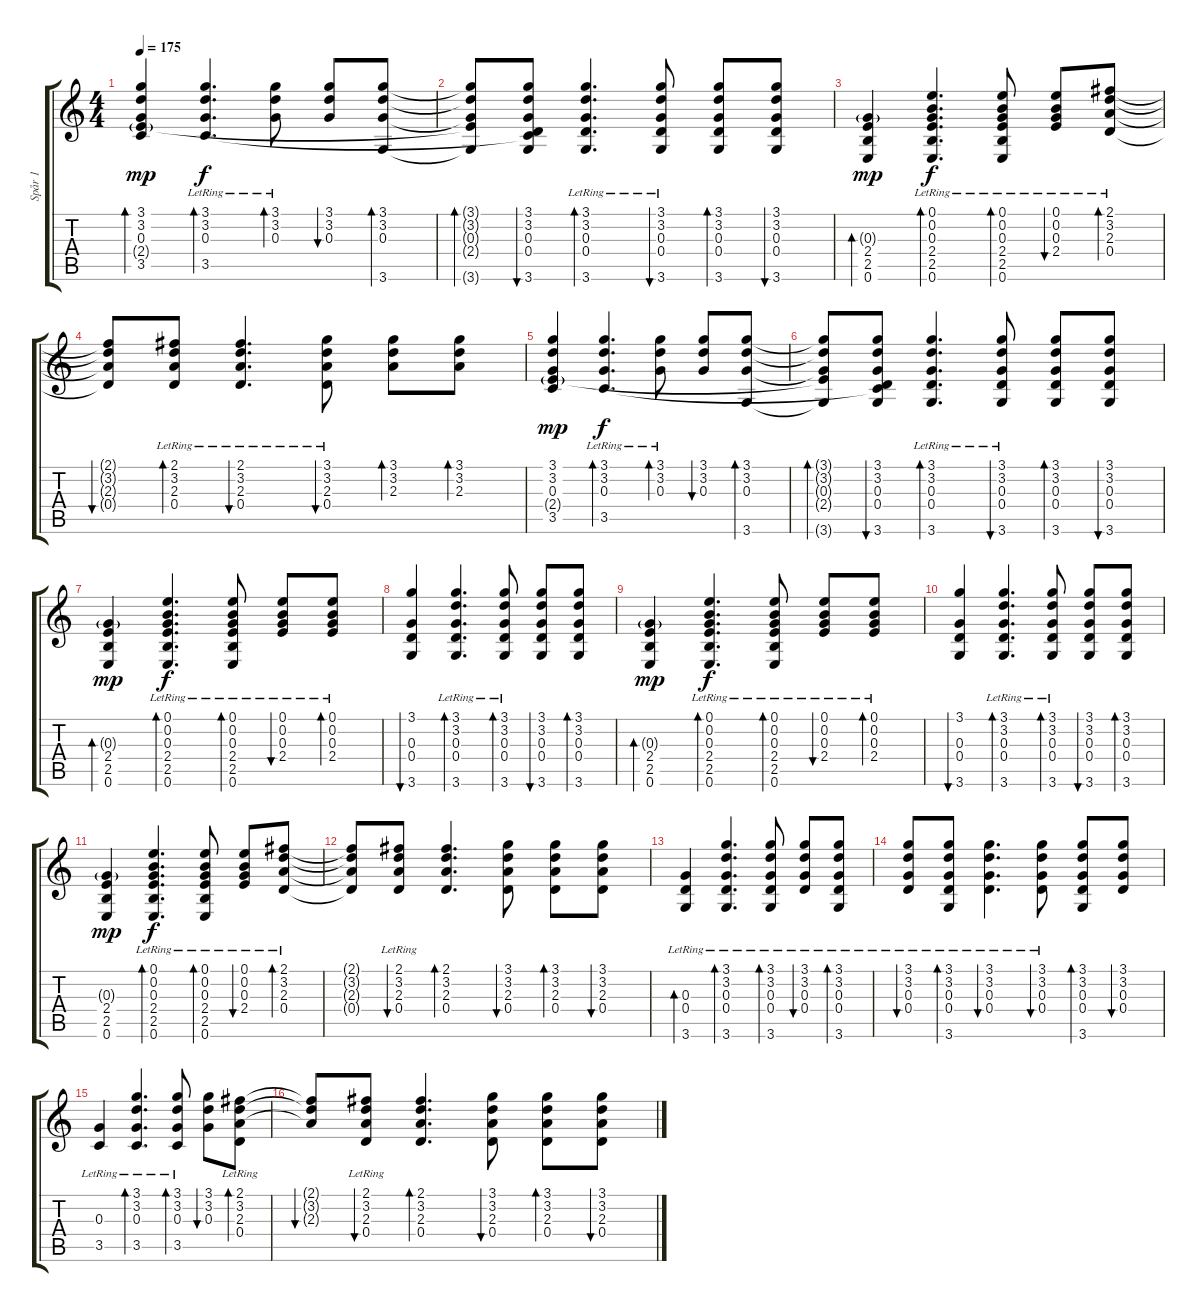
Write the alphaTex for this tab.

\track ("Spår 1" "Spår 1") {instrument acousticguitarsteel}
\staff {score tabs}
\tuning (E4 B3 G3 D3 A2 E2) {hide}
\ts (4 4)
\tempo 175
\clef g2
\ks c
(3.1 3.2 0.3 2.4{g} 3.5).4{bd 60 dy mp} (3.1{lr} 3.2{lr} 0.3{lr} 3.5).4{d bd 60 dy f} (3.1{lr} 3.2{lr} 0.3).8{bd 60} (3.1 3.2 0.3).8{bu 60} (3.1 3.2 0.3 3.6).8{bd 60} |
(3.1{t} 3.2{t} 0.3{t} 2.4{t} 3.6{t}).8{bd 60} (3.1 3.2 0.3 0.4 3.5{t} 3.6).8{bu 60} (3.1{lr} 3.2{lr} 0.3{lr} 0.4{lr} 3.6).4{d bd 60} (3.1{lr} 3.2{lr} 0.3{lr} 0.4{lr} 3.6).8{bu 60} (3.1 3.2 0.3 0.4 3.6).8{bd 60} (3.1 3.2 0.3 0.4 3.6).8{bu 60} |
(0.3{g} 2.4 2.5 0.6).4{bd 60 dy mp} (0.1{lr} 0.2{lr} 0.3{lr} 2.4{lr} 2.5 0.6).4{d bd 60 dy f} (0.1{lr} 0.2{lr} 0.3{lr} 2.4{lr} 2.5 0.6).8{bd 60} (0.1{lr} 0.2{lr} 0.3{lr} 2.4).8{bu 60} (2.1{lr} 3.2{lr} 2.3{lr} 0.4).8{bd 60} |
(2.1{t} 3.2{t} 2.3{t} 0.4{t}).8{bu 60} (2.1{lr} 3.2{lr} 2.3{lr} 0.4{lr}).8{bd 60} (2.1{lr} 3.2{lr} 2.3{lr} 0.4).4{d bu 60} (3.1{lr} 3.2{lr} 2.3 0.4).8{bu 60} (3.1 3.2 2.3).8{bd 60} (3.1 3.2 2.3).8{bd 60} |
(3.1 3.2 0.3 2.4{g} 3.5).4{dy mp} (3.1{lr} 3.2{lr} 0.3{lr} 3.5).4{d bd 60 dy f} (3.1{lr} 3.2{lr} 0.3).8{bd 60} (3.1 3.2 0.3).8{bu 60} (3.1 3.2 0.3 3.6).8{bd 60} |
(3.1{t} 3.2{t} 0.3{t} 2.4{t} 3.6{t}).8{bd 60} (3.1 3.2 0.3 0.4 3.5{t} 3.6).8{bu 60} (3.1{lr} 3.2{lr} 0.3{lr} 0.4{lr} 3.6).4{d bd 60} (3.1{lr} 3.2{lr} 0.3{lr} 0.4{lr} 3.6).8{bu 60} (3.1 3.2 0.3 0.4 3.6).8{bd 60} (3.1 3.2 0.3 0.4 3.6).8{bu 60} |
(0.3{g} 2.4 2.5 0.6).4{bd 60 dy mp} (0.1{lr} 0.2{lr} 0.3{lr} 2.4{lr} 2.5 0.6).4{d bd 60 dy f} (0.1{lr} 0.2{lr} 0.3{lr} 2.4{lr} 2.5 0.6).8{bd 60} (0.1{lr} 0.2{lr} 0.3{lr} 2.4{lr}).8{bu 60} (0.1{lr} 0.2{lr} 0.3{lr} 2.4{lr}).8{bd 60} |
(3.1 0.3 0.4 3.6).4{bu 60} (3.1{lr} 3.2{lr} 0.3{lr} 0.4{lr} 3.6).4{d bd 60} (3.1{lr} 3.2{lr} 0.3{lr} 0.4{lr} 3.6).8{bd 60} (3.1 3.2 0.3 0.4 3.6).8{bu 60} (3.1 3.2 0.3 0.4 3.6).8{bd 60} |
(0.3{g} 2.4 2.5 0.6).4{bd 60 dy mp} (0.1{lr} 0.2{lr} 0.3{lr} 2.4{lr} 2.5 0.6).4{d bd 60 dy f} (0.1{lr} 0.2{lr} 0.3{lr} 2.4{lr} 2.5 0.6).8{bd 60} (0.1{lr} 0.2{lr} 0.3{lr} 2.4).8{bu 60} (0.1{lr} 0.2{lr} 0.3{lr} 2.4).8{bd 60} |
(3.1 0.3 0.4 3.6).4{bu 60} (3.1{lr} 3.2{lr} 0.3{lr} 0.4{lr} 3.6).4{d bd 60} (3.1{lr} 3.2{lr} 0.3{lr} 0.4{lr} 3.6).8{bd 60} (3.1 3.2 0.3 0.4 3.6).8{bu 60} (3.1 3.2 0.3 0.4 3.6).8{bd 60} |
(0.3{g} 2.4 2.5 0.6).4{dy mp} (0.1{lr} 0.2{lr} 0.3{lr} 2.4{lr} 2.5 0.6).4{d bd 60 dy f} (0.1{lr} 0.2{lr} 0.3{lr} 2.4{lr} 2.5 0.6).8{bd 60} (0.1{lr} 0.2{lr} 0.3{lr} 2.4).8{bu 60} (2.1{lr} 3.2{lr} 2.3{lr} 0.4).8{bd 60} |
(2.1{t} 3.2{t} 2.3{t} 0.4{t}).8 (2.1{lr} 3.2{lr} 2.3{lr} 0.4{lr}).8{bu 60} (2.1 3.2 2.3 0.4).4{d bd 60} (3.1 3.2 2.3 0.4).8{bu 60} (3.1 3.2 2.3 0.4).8{bd 60} (3.1 3.2 2.3 0.4).8{bu 60} |
(0.3 0.4 3.6{lr}).4{bd 60} (3.1{lr} 3.2{lr} 0.3{lr} 0.4{lr} 3.6{lr}).4{d bd 60} (3.1{lr} 3.2{lr} 0.3{lr} 0.4{lr} 3.6{lr}).8{bd 60} (3.1{lr} 3.2{lr} 0.3{lr} 0.4).8{bu 60} (3.1{lr} 3.2{lr} 0.3{lr} 0.4{lr} 3.6{lr}).8{bd 60} |
(3.1{lr} 3.2{lr} 0.3{lr} 0.4{lr}).8{bu 60} (3.1{lr} 3.2{lr} 0.3{lr} 0.4{lr} 3.6{lr}).8{bd 60} (3.1{lr} 3.2{lr} 0.3{lr} 0.4{lr}).4{d bu 60} (3.1{lr} 3.2{lr} 0.3{lr} 0.4{lr}).8{bu 60} (3.1 3.2 0.3 0.4 3.6).8{bd 60} (3.1 3.2 0.3 0.4).8{bu 60} |
(0.3{lr} 3.5{lr}).4 (3.1{lr} 3.2{lr} 0.3{lr} 3.5).4{d bd 60} (3.1{lr} 3.2{lr} 0.3{lr} 3.5).8{bd 60} (3.1 3.2 0.3).8{bu 60} (2.1{lr} 3.2{lr} 2.3{lr} 0.4{lr}).8{bd 60} |
(2.1{t} 3.2{t} 2.3{t}).8{bu 60} (2.1{lr} 3.2{lr} 2.3{lr} 0.4{lr}).8{bu 60} (2.1 3.2 2.3 0.4).4{d bd 60} (3.1 3.2 2.3 0.4).8{bu 60} (3.1 3.2 2.3 0.4).8{bd 60} (3.1 3.2 2.3 0.4).8{bu 60}
